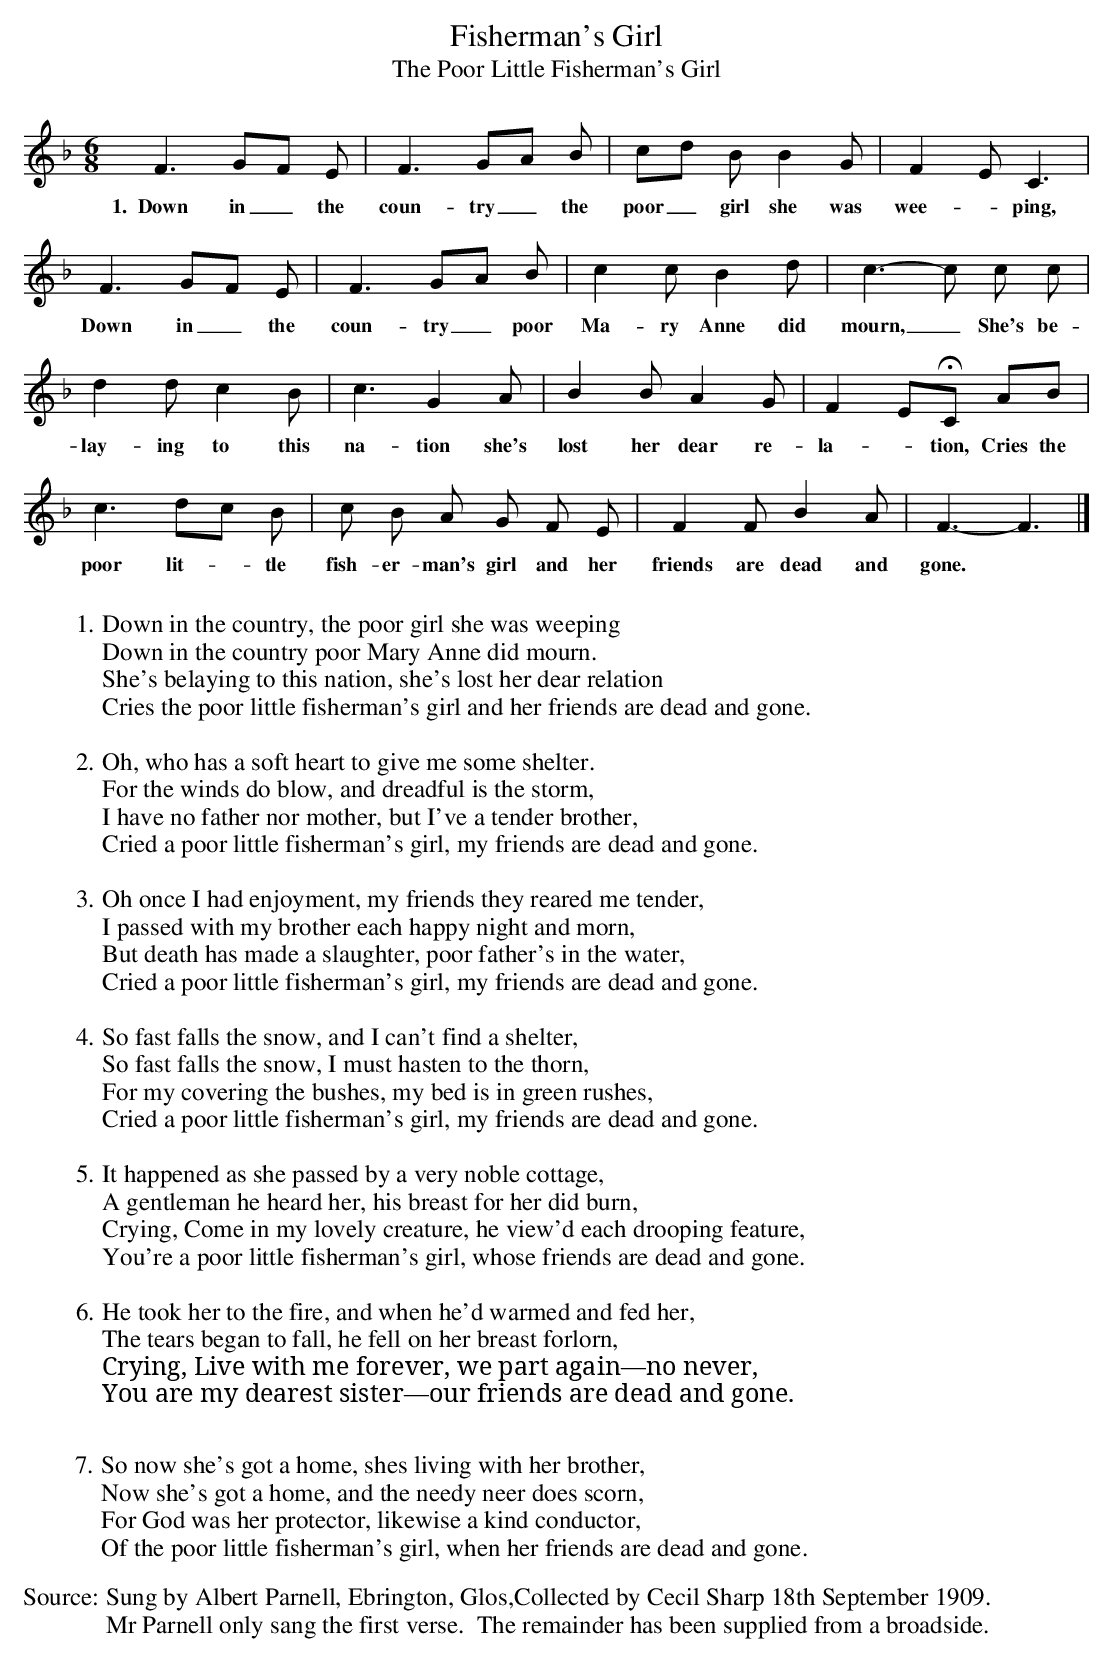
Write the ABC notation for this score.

X:1
T:Fisherman's Girl
T:The Poor Little Fisherman's Girl
M:6/8
L:1/8
K:Fmaj
F3 G-F E | F3G-A B | c-d BB2G | F2-E C3 |
w:1.~~Down in_ the coun-try_ the poor_ girl she was wee--ping,
F3 G-F E | F3G-A B |c2cB2d | c3-c c c |
w:Down in_ the coun-try_ poor Ma-ry Anne did mourn,_She's be-
d2dc2B | c3G2A | B2BA2G | F2-E!fermata!C AB |
w:lay-ing to this na-tion she's lost her dear re-la--tion, Cries the
c3d-c B | c B A G F E | F2F B2A | F3-F3 |]
w:poor lit--tle fish-er-man's girl and her friends are dead and gone.
w:
W:
W:1. Down in the country, the poor girl she was weeping
W:Down in the country poor Mary Anne did mourn.
W:She's belaying to this nation, she's lost her dear relation
W:Cries the poor little fisherman's girl and her friends are dead and gone.
W:
W:2.Oh, who has a soft heart to give me some shelter.
W:For the winds do blow, and dreadful is the storm,
W:I have no father nor mother, but I've a tender brother,
W:Cried a poor little fisherman's girl, my friends are dead and gone.
W:
W:3.Oh once I had enjoyment, my friends they reared me tender,
W:I passed with my brother each happy night and morn,
W:But death has made a slaughter, poor father's in the water,
W:Cried a poor little fisherman's girl, my friends are dead and gone.
W:
W:4.So fast falls the snow, and I can't find a shelter,
W:So fast falls the snow, I must hasten to the thorn,
W:For my covering the bushes, my bed is in green rushes,
W:Cried a poor little fisherman's girl, my friends are dead and gone.
W:
W:5.It happened as she passed by a very noble cottage,
W:A gentleman he heard her, his breast for her did burn,
W:Crying, Come in my lovely creature, he view'd each drooping feature,
W:You're a poor little fisherman's girl, whose friends are dead and gone.
W:
W:6.He took her to the fire, and when he'd warmed and fed her,
W:The tears began to fall, he fell on her breast forlorn,
W:Crying, Live with me forever, we part again—no never,
W:You are my dearest sister—our friends are dead and gone.
W:
W:7.So now she's got a home, shes living with her brother,
W:Now she's got a home, and the needy neer does scorn,
W:For God was her protector, likewise a kind conductor,
W:Of the poor little fisherman's girl, when her friends are dead and gone.
W:%%center © Gloucestershire Traditions
